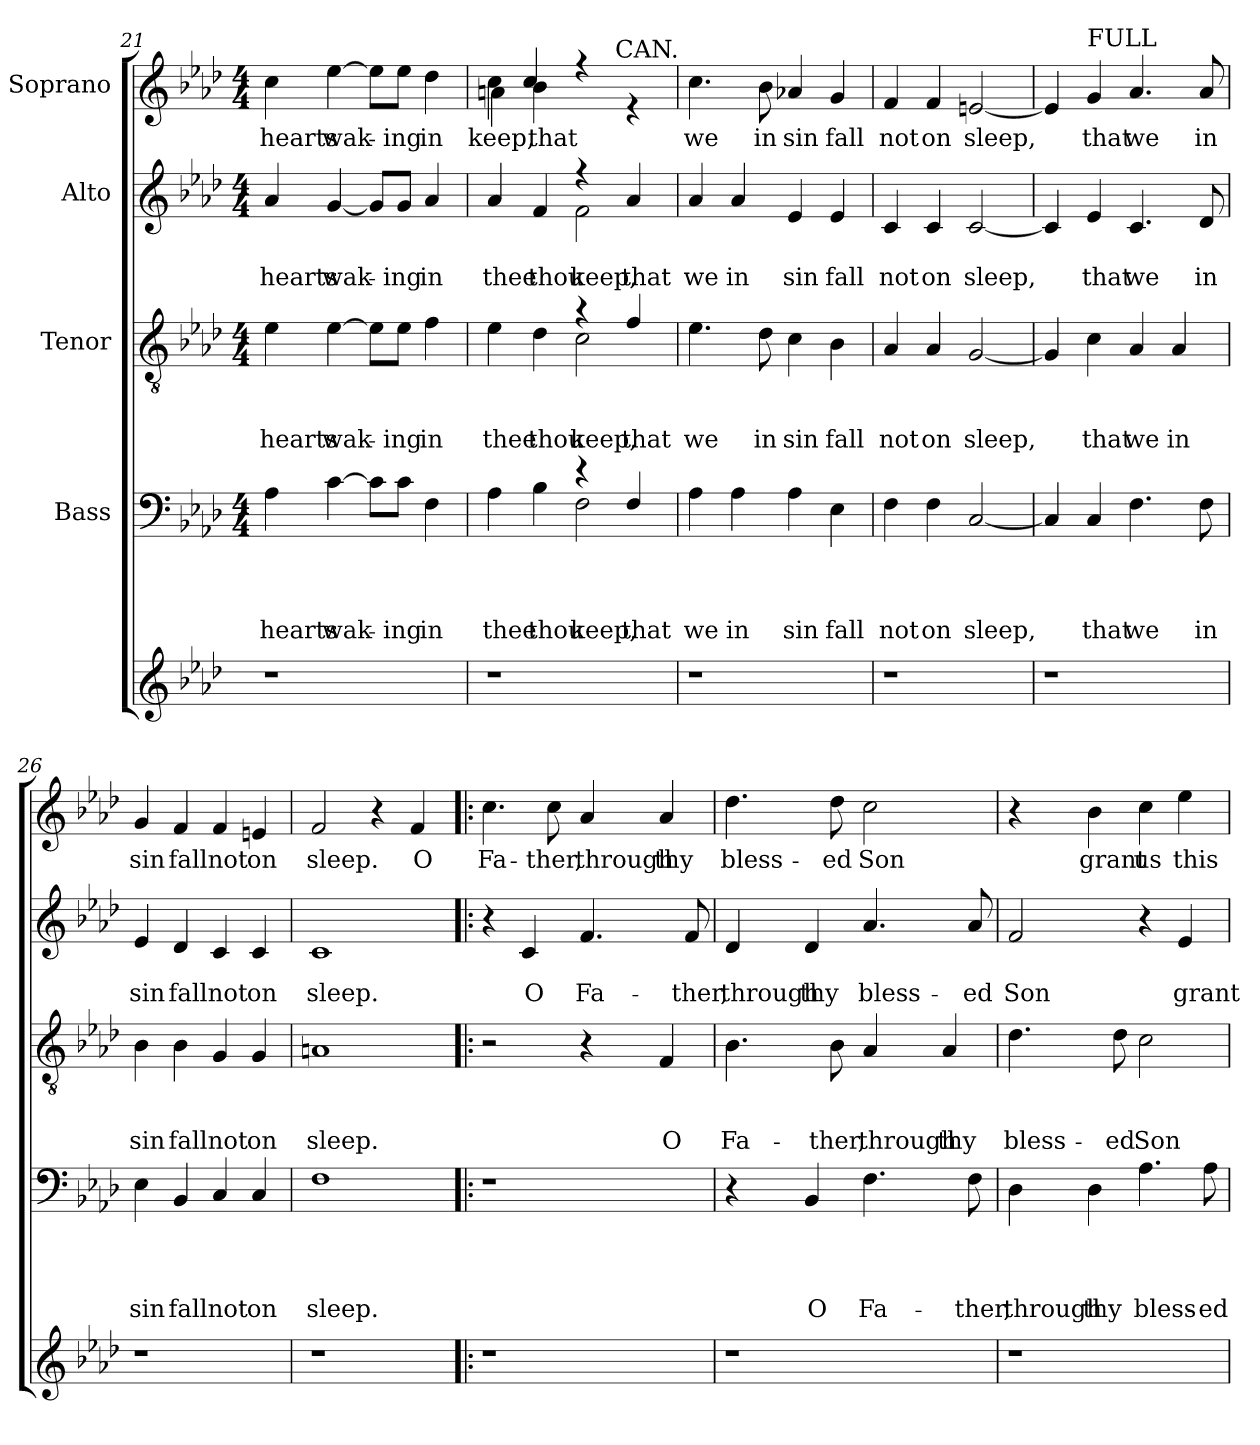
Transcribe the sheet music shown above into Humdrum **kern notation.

**kern	**kern	**text	**text	**text	**text	**kern	**text	**text	**text	**kern	**text	**text	**kern	**text
*part5	*part4	*part4	*part4	*part4	*part4	*part3	*part3	*part3	*part3	*part2	*part2	*part2	*part1	*part1
*staff5	*staff4	*staff4	*staff4	*staff4	*staff4	*staff3	*staff3	*staff3	*staff3	*staff2	*staff2	*staff2	*staff1	*staff1
*	*I"Bass	*	*	*	*	*I"Tenor	*	*	*	*I"Alto	*	*	*I"Soprano	*
*clefG2	*clefF4	*	*	*	*	*clefGv2	*	*	*	*clefG2	*	*	*clefG2	*
*k[b-e-a-d-]	*k[b-e-a-d-]	*	*	*	*	*k[b-e-a-d-]	*	*	*	*k[b-e-a-d-]	*	*	*k[b-e-a-d-]	*
*A-:	*A-:	*	*	*	*	*A-:	*	*	*	*A-:	*	*	*A-:	*
*	*M4/4	*	*	*	*	*M4/4	*	*	*	*M4/4	*	*	*M4/4	*
=21	=21	=21	=21	=21	=21	=21	=21	=21	=21	=21	=21	=21	=21	=21
!	!	!	!	!	!LO:LY:b	!	!	!	!LO:LY:b	!	!	!LO:LY:b	!	!LO:LY:b
1r	4A-\	.	.	.	hearts	4e-\	.	.	hearts	4a-/	.	hearts	4cc\	hearts
!	!	!	!	!	!LO:LY:b	!	!	!	!LO:LY:b	!	!	!LO:LY:b	!	!LO:LY:b
.	[>4c\	.	.	.	wak-	[>4e-\	.	.	wak-	[<4g/	.	wak-	[>4ee-\	wak-
.	8c\L]	.	.	.	.	8e-\L]	.	.	.	8g/L]	.	.	8ee-\L]	.
!	!	!	!	!	!LO:LY:b	!	!	!	!LO:LY:b	!	!	!LO:LY:b	!	!LO:LY:b
.	8c\J	.	.	.	-ing	8e-\J	.	.	-ing	8g/J	.	-ing	8ee-\J	-ing
!	!	!	!	!	!LO:LY:b	!	!	!	!LO:LY:b	!	!	!LO:LY:b	!	!LO:LY:b
.	4F\	.	.	.	in	4f\	.	.	in	4a-/	.	in	4dd-\	in
=22	=22	=22	=22	=22	=22	=22	=22	=22	=22	=22	=22	=22	=22	=22
*	*^	*	*	*	*	*	*	*	*	*	*	*	*	*
!	!	!	!	!	!	!LO:LY:b	!	!	!	!LO:LY:b	!	!	!LO:LY:b	!	!LO:LY:b
*	*	*	*	*	*	*	*^	*	*	*	*^	*	*	*^	*
!	!	!	!	!	!	!	!	!	!	!	!	!	!	!	!	!	!	!LO:LY:b
*	*	*	*	*	*	*	*	*	*	*	*	*	*	*	*	*	*^	*
1r	2ryy	4A-\	.	.	.	thee	2ryy	4e-\	.	.	thee	2ryy	4a-/	.	thee	4cc\	4an\	2ryy	keep,
!	!	!	!	!	!	!LO:LY:b	!	!	!	!	!LO:LY:b	!	!	!	!LO:LY:b	!	!	!	!LO:LY:b
!	!	!	!	!	!	!	!	!	!	!	!	!	!	!	!	!	!	!	!LO:LY:b
.	.	4B-\	.	.	.	thou	.	4d-\	.	.	thou	.	4f/	.	thou	4b-\	4cc/	.	that
!	!	!	!	!	!	!LO:LY:b	!	!	!	!	!LO:LY:b	!	!	!	!LO:LY:b	!	!	!	!
.	2F\	4re	.	.	.	keep,	2c\	4ra	.	.	keep,	2f\	4rff	.	keep,	4rff	2ryy	8..ryy	.
!	!	!	!	!	!	!	!	!	!	!	!	!	!	!	!	!	!	!LO:TX:a:t=CAN.	!
.	.	.	.	.	.	.	.	.	.	.	.	.	.	.	.	.	.	4ryy	.
!	!	!	!	!	!	!LO:LY:b	!	!	!	!	!LO:LY:b	!	!	!	!LO:LY:b	!	!	!	!
.	.	4F/	.	.	.	that	.	4f/	.	.	that	.	4a-/	.	that	4re	.	.	.
.	.	.	.	.	.	.	.	.	.	.	.	.	.	.	.	.	.	32ryy	.
!!LO:LB:g=z
=23	=23	=23	=23	=23	=23	=23	=23	=23	=23	=23	=23	=23	=23	=23	=23	=23	=23	=23	=23
!	!	!	!	!	!	!LO:LY:b	!	!	!	!	!LO:LY:b	!	!	!	!LO:LY:b	!	!	!	!LO:LY:b
*	*v	*v	*	*	*	*	*	*	*	*	*	*v	*v	*	*	*v	*v	*v	*
*	*	*	*	*	*	*v	*v	*	*	*	*	*	*	*	*
1r	4A-\	.	.	.	we	4.e-\	.	.	we	4a-/	.	we	4.cc\	we
!	!	!	!	!	!LO:LY:b	!	!	!	!	!	!	!LO:LY:b	!	!
.	4A-\	.	.	.	in	.	.	.	.	4a-/	.	in	.	.
!	!	!	!	!	!	!	!	!	!LO:LY:b	!	!	!	!	!LO:LY:b
.	.	.	.	.	.	8d-\	.	.	in	.	.	.	8b-\	in
!	!	!	!	!	!LO:LY:b	!	!	!	!LO:LY:b	!	!	!LO:LY:b	!	!LO:LY:b
.	4A-\	.	.	.	sin	4c\	.	.	sin	4e-/	.	sin	4a-X/	sin
!	!	!	!	!	!LO:LY:b	!	!	!	!LO:LY:b	!	!	!LO:LY:b	!	!LO:LY:b
.	4E-\	.	.	.	fall	4B-\	.	.	fall	4e-/	.	fall	4g/	fall
=24	=24	=24	=24	=24	=24	=24	=24	=24	=24	=24	=24	=24	=24	=24
!	!	!	!	!	!LO:LY:b	!	!	!	!LO:LY:b	!	!	!LO:LY:b	!	!LO:LY:b
1r	4F\	.	.	.	not	4A-/	.	.	not	4c/	.	not	4f/	not
!	!	!	!	!	!LO:LY:b	!	!	!	!LO:LY:b	!	!	!LO:LY:b	!	!LO:LY:b
.	4F\	.	.	.	on	4A-/	.	.	on	4c/	.	on	4f/	on
!	!	!	!	!	!LO:LY:b	!	!	!	!LO:LY:b	!	!	!LO:LY:b	!	!LO:LY:b
.	[<2C/	.	.	.	sleep,	[<2G/	.	.	sleep,	[<2c/	.	sleep,	[<2en/	sleep,
=25	=25	=25	=25	=25	=25	=25	=25	=25	=25	=25	=25	=25	=25	=25
1r	4C/]	.	.	.	.	4G/]	.	.	.	4c/]	.	.	4e/]	.
!	!	!	!	!	!	!	!	!	!	!	!	!	!LO:TX:a:t=FULL	!
!	!	!	!	!	!LO:LY:b	!	!	!	!LO:LY:b	!	!	!LO:LY:b	!	!LO:LY:b
.	4C/	.	.	.	that	4c\	.	.	that	4e-/	.	that	4g/	that
!	!	!	!	!	!LO:LY:b	!	!	!	!LO:LY:b	!	!	!LO:LY:b	!	!LO:LY:b
.	4.F\	.	.	.	we	4A-/	.	.	we	4.c/	.	we	4.a-/	we
!	!	!	!	!	!	!	!	!	!LO:LY:b	!	!	!	!	!
.	.	.	.	.	.	4A-/	.	.	in	.	.	.	.	.
!	!	!	!	!	!LO:LY:b	!	!	!	!	!	!	!LO:LY:b	!	!LO:LY:b
.	8F\	.	.	.	in	.	.	.	.	8d-/	.	in	8a-/	in
=26	=26	=26	=26	=26	=26	=26	=26	=26	=26	=26	=26	=26	=26	=26
!	!	!	!	!	!LO:LY:b	!	!	!	!LO:LY:b	!	!	!LO:LY:b	!	!LO:LY:b
1r	4E-\	.	.	.	sin	4B-\	.	.	sin	4e-/	.	sin	4g/	sin
!	!	!	!	!	!LO:LY:b	!	!	!	!LO:LY:b	!	!	!LO:LY:b	!	!LO:LY:b
.	4BB-/	.	.	.	fall	4B-\	.	.	fall	4d-/	.	fall	4f/	fall
!	!	!	!	!	!LO:LY:b	!	!	!	!LO:LY:b	!	!	!LO:LY:b	!	!LO:LY:b
.	4C/	.	.	.	not	4G/	.	.	not	4c/	.	not	4f/	not
!	!	!	!	!	!LO:LY:b	!	!	!	!LO:LY:b	!	!	!LO:LY:b	!	!LO:LY:b
.	4C/	.	.	.	on	4G/	.	.	on	4c/	.	on	4en/	on
=27	=27	=27	=27	=27	=27	=27	=27	=27	=27	=27	=27	=27	=27	=27
!	!	!	!	!	!LO:LY:b	!	!	!	!LO:LY:b	!	!	!LO:LY:b	!	!LO:LY:b
1r	1F	.	.	.	sleep.	1An	.	.	sleep.	1c	.	sleep.	2f/	sleep.
.	.	.	.	.	.	.	.	.	.	.	.	.	4r	.
!	!	!	!	!	!	!	!	!	!	!	!	!	!	!LO:LY:b
.	.	.	.	.	.	.	.	.	.	.	.	.	4f/	O
!!LO:PB:g=z
=28!|:	=28!|:	=28!|:	=28!|:	=28!|:	=28!|:	=28!|:	=28!|:	=28!|:	=28!|:	=28!|:	=28!|:	=28!|:	=28!|:	=28!|:
!	!	!	!	!	!	!	!	!	!	!	!	!	!	!LO:LY:b
1r	1r	.	.	.	.	2r	.	.	.	4r	.	.	4.cc\	Fa-
!	!	!	!	!	!	!	!	!	!	!	!	!LO:LY:b	!	!
.	.	.	.	.	.	.	.	.	.	4c/	.	O	.	.
!	!	!	!	!	!	!	!	!	!	!	!	!	!	!LO:LY:b
.	.	.	.	.	.	.	.	.	.	.	.	.	8cc\	-ther,
!	!	!	!	!	!	!	!	!	!	!	!	!LO:LY:b	!	!LO:LY:b
.	.	.	.	.	.	4r	.	.	.	4.f/	.	Fa-	4a-/	through
!	!	!	!	!	!	!	!	!	!LO:LY:b	!	!	!	!	!LO:LY:b
.	.	.	.	.	.	4F/	.	.	O	.	.	.	4a-/	thy
!	!	!	!	!	!	!	!	!	!	!	!	!LO:LY:b	!	!
.	.	.	.	.	.	.	.	.	.	8f/	.	-ther,	.	.
=29	=29	=29	=29	=29	=29	=29	=29	=29	=29	=29	=29	=29	=29	=29
!	!	!	!	!	!	!	!	!	!LO:LY:b	!	!	!LO:LY:b	!	!LO:LY:b
1r	4r	.	.	.	.	4.B-\	.	.	Fa-	4d-/	.	through	4.dd-\	bless-
!	!	!	!	!	!LO:LY:b	!	!	!	!	!	!	!LO:LY:b	!	!
.	4BB-/	.	.	.	O	.	.	.	.	4d-/	.	thy	.	.
!	!	!	!	!	!	!	!	!	!LO:LY:b	!	!	!	!	!LO:LY:b
.	.	.	.	.	.	8B-\	.	.	-ther,	.	.	.	8dd-\	-ed
!	!	!	!	!	!LO:LY:b	!	!	!	!LO:LY:b	!	!	!LO:LY:b	!	!LO:LY:b
.	4.F\	.	.	.	Fa-	4A-/	.	.	through	4.a-/	.	bless-	2cc\	Son
!	!	!	!	!	!	!	!	!	!LO:LY:b	!	!	!	!	!
.	.	.	.	.	.	4A-/	.	.	thy	.	.	.	.	.
!	!	!	!	!	!LO:LY:b	!	!	!	!	!	!	!LO:LY:b	!	!
.	8F\	.	.	.	-ther,	.	.	.	.	8a-/	.	-ed	.	.
=30	=30	=30	=30	=30	=30	=30	=30	=30	=30	=30	=30	=30	=30	=30
!	!	!	!	!	!LO:LY:b	!	!	!	!LO:LY:b	!	!	!LO:LY:b	!	!
1r	4D-\	.	.	.	through	4.d-\	.	.	bless-	2f/	.	Son	4r	.
!	!	!	!	!	!LO:LY:b	!	!	!	!	!	!	!	!	!LO:LY:b
.	4D-\	.	.	.	thy	.	.	.	.	.	.	.	4b-\	grant
!	!	!	!	!	!	!	!	!	!LO:LY:b	!	!	!	!	!
.	.	.	.	.	.	8d-\	.	.	-ed	.	.	.	.	.
!	!	!	!	!	!LO:LY:b	!	!	!	!LO:LY:b	!	!	!	!	!LO:LY:b
.	4.A-\	.	.	.	bless-	2c\	.	.	Son	4r	.	.	4cc\	us
!	!	!	!	!	!	!	!	!	!	!	!	!LO:LY:b	!	!LO:LY:b
.	.	.	.	.	.	.	.	.	.	4e-/	.	grant	4ee-\	this
!	!	!	!	!	!LO:LY:b	!	!	!	!	!	!	!	!	!
.	8A-\	.	.	.	-ed	.	.	.	.	.	.	.	.	.
=	=	=	=	=	=	=	=	=	=	=	=	=	=	=
*-	*-	*-	*-	*-	*-	*-	*-	*-	*-	*-	*-	*-	*-	*-
